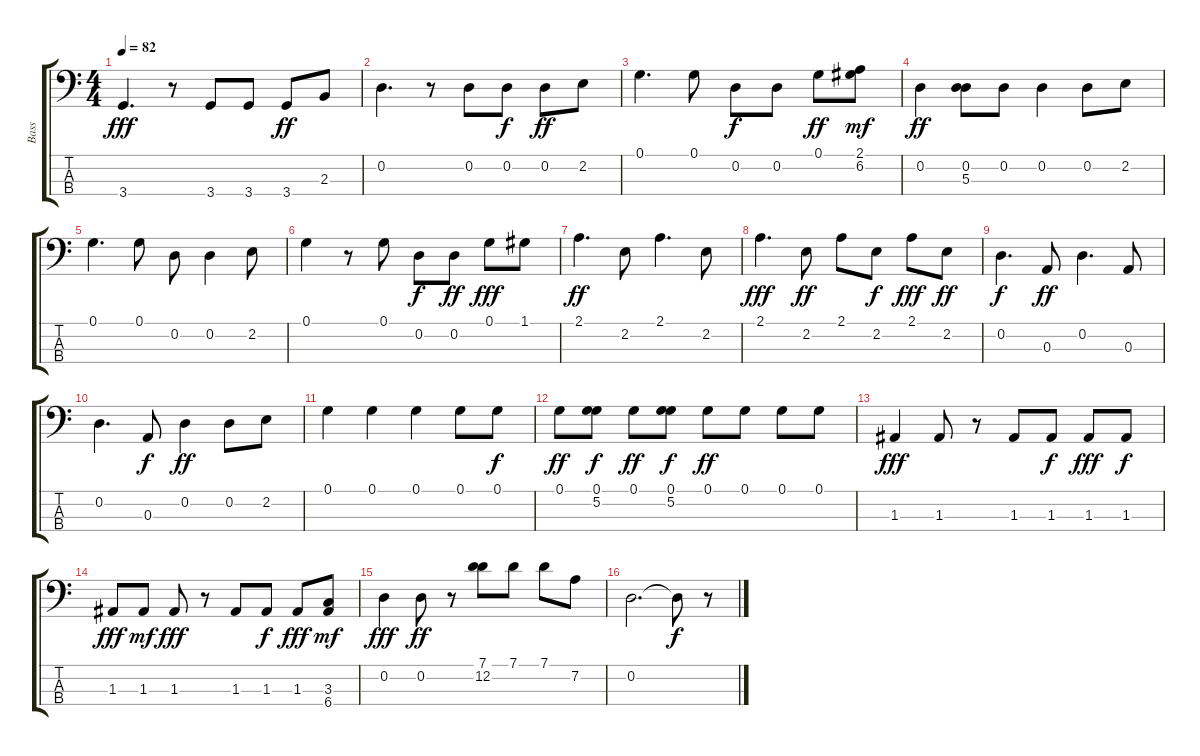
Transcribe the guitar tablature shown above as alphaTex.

\track ("Bass" "Bass") {instrument fretlessbass}
\staff {score tabs}
\tuning (G2 D2 A1 E1) {hide}
\ts (4 4)
\tempo 82
\clef f4
\ks c
3.4.4{d dy fff} r.8 3.4.8 3.4.8 3.4.8{dy ff} 2.3.8 |
0.2.4{d} r.8 0.2.8 0.2.8{dy f} 0.2.8{dy ff} 2.2.8 |
0.1.4{d} 0.1.8 0.2.8{dy f} 0.2.8 0.1.8{dy ff} (2.1 6.2).8{dy mf} |
0.2.4{dy ff} (0.2 5.3).8 0.2.8 0.2.4 0.2.8 2.2.8 |
0.1.4{d} 0.1.8 0.2.8 0.2.4 2.2.8 |
0.1.4 r.8 0.1.8 0.2.8{dy f} 0.2.8{dy ff} 0.1.8{dy fff} 1.1.8 |
2.1.4{d dy ff} 2.2.8 2.1.4{d} 2.2.8 |
2.1.4{d dy fff} 2.2.8{dy ff} 2.1.8 2.2.8{dy f} 2.1.8{dy fff} 2.2.8{dy ff} |
0.2.4{d dy f} 0.3.8{dy ff} 0.2.4{d} 0.3.8 |
0.2.4{d} 0.3.8{dy f} 0.2.4{dy ff} 0.2.8 2.2.8 |
0.1.4 0.1.4 0.1.4 0.1.8 0.1.8{dy f} |
0.1.8{dy ff} (0.1 5.2).8{dy f} 0.1.8{dy ff} (0.1 5.2).8{dy f} 0.1.8{dy ff} 0.1.8 0.1.8 0.1.8 |
1.3.4{dy fff} 1.3.8 r.8 1.3.8 1.3.8{dy f} 1.3.8{dy fff} 1.3.8{dy f} |
1.3.8{dy fff} 1.3.8{dy mf} 1.3.8{dy fff} r.8 1.3.8 1.3.8{dy f} 1.3.8{dy fff} (3.3 6.4).8{dy mf} |
0.2.4{dy fff} 0.2.8{dy ff} r.8 (7.1 12.2).8 7.1.8 7.1.8 7.2.8 |
0.2.2{d} 0.2{t}.8{dy f} r.8
